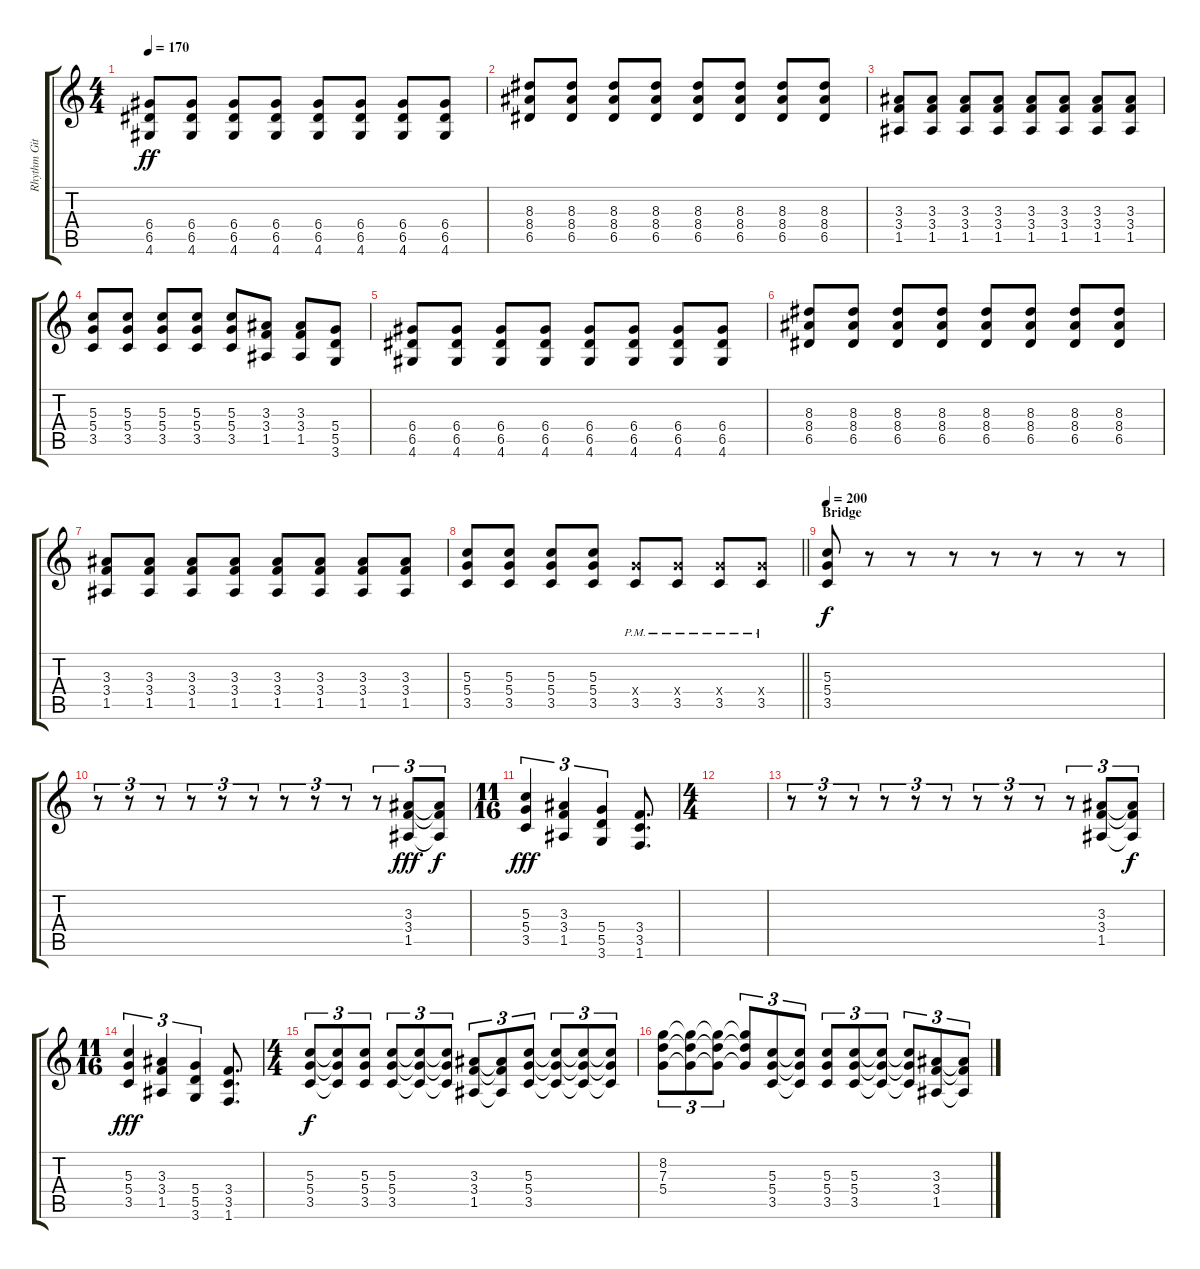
\track ("Rhythm Gitarre" "Rhythm Git") {instrument overdrivenguitar}
\staff {score tabs}
\tuning (E4 B3 G3 D3 A2 E2) {hide}
\ts (4 4)
\tempo 170
\clef g2
\ks c
(6.4 6.5 4.6).8{dy ff} (6.4 6.5 4.6).8 (6.4 6.5 4.6).8 (6.4 6.5 4.6).8 (6.4 6.5 4.6).8 (6.4 6.5 4.6).8 (6.4 6.5 4.6).8 (6.4 6.5 4.6).8 |
(8.3 8.4 6.5).8 (8.3 8.4 6.5).8 (8.3 8.4 6.5).8 (8.3 8.4 6.5).8 (8.3 8.4 6.5).8 (8.3 8.4 6.5).8 (8.3 8.4 6.5).8 (8.3 8.4 6.5).8 |
(3.3 3.4 1.5).8 (3.3 3.4 1.5).8 (3.3 3.4 1.5).8 (3.3 3.4 1.5).8 (3.3 3.4 1.5).8 (3.3 3.4 1.5).8 (3.3 3.4 1.5).8 (3.3 3.4 1.5).8 |
(5.3 5.4 3.5).8 (5.3 5.4 3.5).8 (5.3 5.4 3.5).8 (5.3 5.4 3.5).8 (5.3 5.4 3.5).8 (3.3 3.4 1.5).8 (3.3 3.4 1.5).8 (5.4 5.5 3.6).8 |
(6.4 6.5 4.6).8 (6.4 6.5 4.6).8 (6.4 6.5 4.6).8 (6.4 6.5 4.6).8 (6.4 6.5 4.6).8 (6.4 6.5 4.6).8 (6.4 6.5 4.6).8 (6.4 6.5 4.6).8 |
(8.3 8.4 6.5).8 (8.3 8.4 6.5).8 (8.3 8.4 6.5).8 (8.3 8.4 6.5).8 (8.3 8.4 6.5).8 (8.3 8.4 6.5).8 (8.3 8.4 6.5).8 (8.3 8.4 6.5).8 |
(3.3 3.4 1.5).8 (3.3 3.4 1.5).8 (3.3 3.4 1.5).8 (3.3 3.4 1.5).8 (3.3 3.4 1.5).8 (3.3 3.4 1.5).8 (3.3 3.4 1.5).8 (3.3 3.4 1.5).8 |
\barLineRight lightlight
(5.3 5.4 3.5).8 (5.3 5.4 3.5).8 (5.3 5.4 3.5).8 (5.3 5.4 3.5).8 (5.4{pm x} 3.5{pm}).8 (5.4{pm x} 3.5{pm}).8 (5.4{pm x} 3.5{pm}).8 (5.4{pm x} 3.5{pm}).8 |
\section ("" "Bridge")
\tempo 200
(5.3 5.4 3.5).8{dy f} r.8 r.8 r.8 r.8 r.8 r.8 r.8 |
r.8{tu (3 2)} r.8{tu (3 2)} r.8{tu (3 2)} r.8{tu (3 2)} r.8{tu (3 2)} r.8{tu (3 2)} r.8{tu (3 2)} r.8{tu (3 2)} r.8{tu (3 2)} r.8{tu (3 2)} (3.3 3.4 1.5).8{tu (3 2) dy fff} (3.3{t} 3.4{t} 1.5{t}).8{tu (3 2) dy f} |
\ts (11 16)
(5.3 5.4 3.5).4{tu (3 2) dy fff} (3.3 3.4 1.5).4{tu (3 2)} (5.4 5.5 3.6).4{tu (3 2)} (3.4 3.5 1.6).8{d} |
\ts (4 4)
|
r.8{tu (3 2)} r.8{tu (3 2)} r.8{tu (3 2)} r.8{tu (3 2)} r.8{tu (3 2)} r.8{tu (3 2)} r.8{tu (3 2)} r.8{tu (3 2)} r.8{tu (3 2)} r.8{tu (3 2)} (3.3 3.4 1.5).8{tu (3 2)} (3.3{t} 3.4{t} 1.5{t}).8{tu (3 2) dy f} |
\ts (11 16)
(5.3 5.4 3.5).4{tu (3 2) dy fff} (3.3 3.4 1.5).4{tu (3 2)} (5.4 5.5 3.6).4{tu (3 2)} (3.4 3.5 1.6).8{d} |
\ts (4 4)
(5.3 5.4 3.5).8{tu (3 2) dy f} (5.3{t} 5.4{t} 3.5{t}).8{tu (3 2)} (5.3 5.4 3.5).8{tu (3 2)} (5.3 5.4 3.5).8{tu (3 2)} (5.3{t} 5.4{t} 3.5{t}).8{tu (3 2)} (5.3{t} 5.4{t} 3.5{t}).8{tu (3 2)} (3.3 3.4 1.5).8{tu (3 2)} (3.3{t} 3.4{t} 1.5{t}).8{tu (3 2)} (5.3 5.4 3.5).8{tu (3 2)} (5.3{t} 5.4{t} 3.5{t}).8{tu (3 2)} (5.3{t} 5.4{t} 3.5{t}).8{tu (3 2)} (5.3{t} 5.4{t} 3.5{t}).8{tu (3 2)} |
(8.2 7.3 5.4).8{tu (3 2)} (8.2{t} 7.3{t} 5.4{t}).8{tu (3 2)} (8.2{t} 7.3{t} 5.4{t}).8{tu (3 2)} (8.2{t} 7.3{t} 5.4{t}).8{tu (3 2)} (5.3 5.4 3.5).8{tu (3 2)} (5.3{t} 5.4{t} 3.5{t}).8{tu (3 2)} (5.3 5.4 3.5).8{tu (3 2)} (5.3 5.4 3.5).8{tu (3 2)} (5.3{t} 5.4{t} 3.5{t}).8{tu (3 2)} (5.3{t} 5.4{t} 3.5{t}).8{tu (3 2)} (3.3 3.4 1.5).8{tu (3 2)} (3.3{t} 3.4{t} 1.5{t}).8{tu (3 2)}
